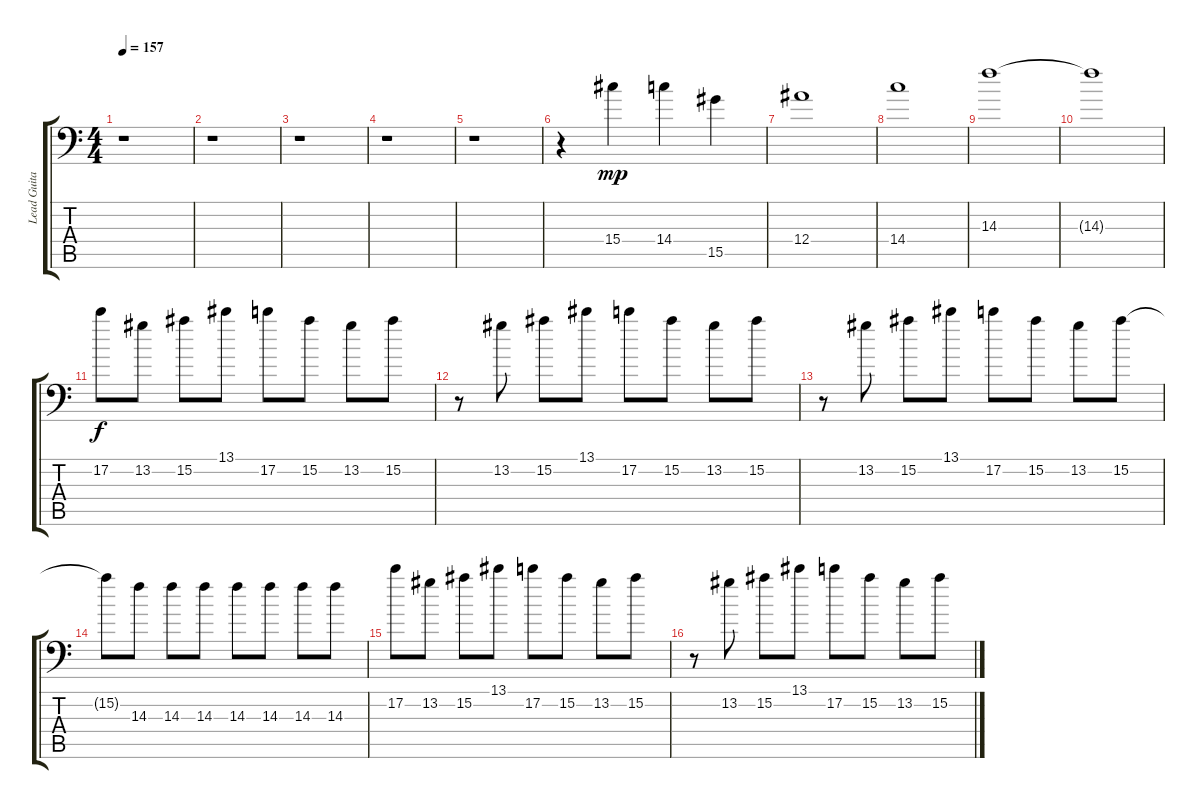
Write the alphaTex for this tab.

\track ("Lead Guitar" "Lead Guita") {instrument distortionguitar}
\staff {score tabs}
\tuning (C4 G3 Eb3 Bb2 F2 Bb1) {hide}
\ts (4 4)
\tempo 157
\clef f4
\ks c
r.1{dy f} |
r.1 |
r.1 |
r.1 |
r.1 |
r.4 15.4.4{dy mp} 14.4.4 15.5.4 |
12.4.1 |
14.4.1 |
14.3.1 |
14.3{t}.1 |
17.2.8{dy f} 13.2.8 15.2.8 13.1.8 17.2.8 15.2.8 13.2.8 15.2.8 |
r.8 13.2.8 15.2.8 13.1.8 17.2.8 15.2.8 13.2.8 15.2.8 |
r.8 13.2.8 15.2.8 13.1.8 17.2.8 15.2.8 13.2.8 15.2.8 |
15.2{t}.8 14.3.8 14.3.8 14.3.8 14.3.8 14.3.8 14.3.8 14.3.8 |
17.2.8 13.2.8 15.2.8 13.1.8 17.2.8 15.2.8 13.2.8 15.2.8 |
r.8 13.2.8 15.2.8 13.1.8 17.2.8 15.2.8 13.2.8 15.2.8
